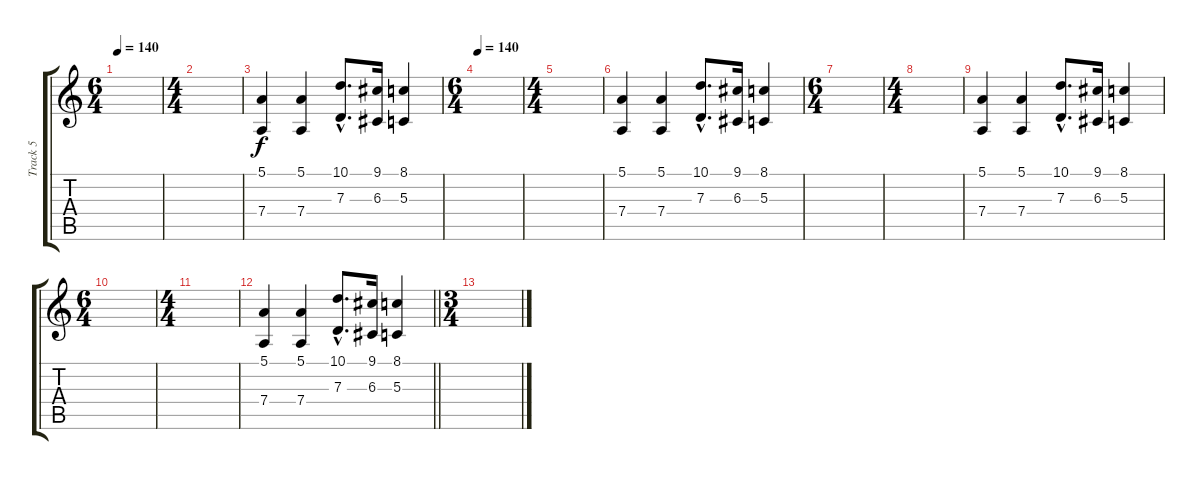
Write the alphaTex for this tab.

\track ("Track 5" "Track 5") {instrument drawbarorgan}
\staff {score tabs}
\tuning (E4 B3 G3 D3 A2 E2) {hide}
\ts (6 4)
\tempo 140
\clef g2
\ks c
|
\ts (4 4)
|
(5.1 7.4).4 (5.1 7.4).4 (10.1{hac} 7.3{hac}).8{d} (9.1 6.3).16 (8.1 5.3).4 |
\ts (6 4)
\tempo 140
|
\ts (4 4)
|
(5.1 7.4).4 (5.1 7.4).4 (10.1{hac} 7.3{hac}).8{d} (9.1 6.3).16 (8.1 5.3).4 |
\ts (6 4)
|
\ts (4 4)
|
(5.1 7.4).4 (5.1 7.4).4 (10.1{hac} 7.3{hac}).8{d} (9.1 6.3).16 (8.1 5.3).4 |
\ts (6 4)
|
\ts (4 4)
|
\barLineRight lightlight
(5.1 7.4).4 (5.1 7.4).4 (10.1{hac} 7.3{hac}).8{d} (9.1 6.3).16 (8.1 5.3).4 |
\ts (3 4)
